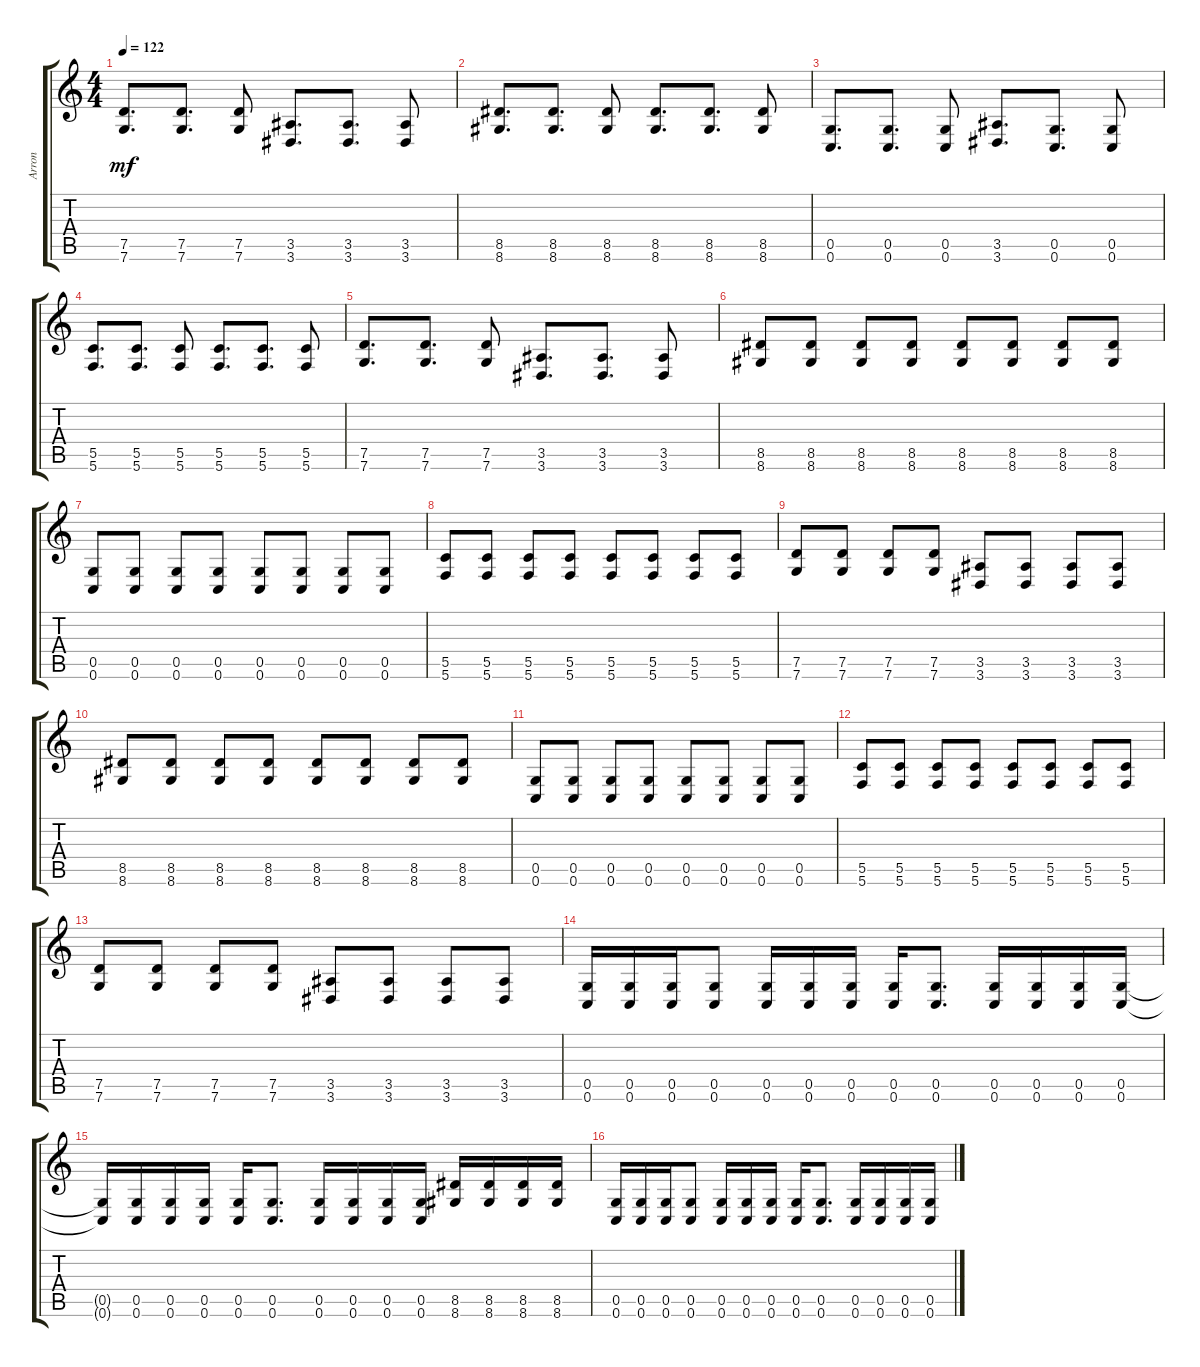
\track ("Arron" "Arron") {instrument distortionguitar}
\staff {score tabs}
\tuning (D4 A3 F3 C3 G2 C2) {hide}
\ts (4 4)
\tempo 122
\clef g2
\ks c
(7.5 7.6).8{d dy mf} (7.5 7.6).8{d} (7.5 7.6).8 (3.5 3.6).8{d} (3.5 3.6).8{d} (3.5 3.6).8 |
(8.5 8.6).8{d} (8.5 8.6).8{d} (8.5 8.6).8 (8.5 8.6).8{d} (8.5 8.6).8{d} (8.5 8.6).8 |
(0.5 0.6).8{d} (0.5 0.6).8{d} (0.5 0.6).8 (3.5 3.6).8{d} (0.5 0.6).8{d} (0.5 0.6).8 |
(5.5 5.6).8{d} (5.5 5.6).8{d} (5.5 5.6).8 (5.5 5.6).8{d} (5.5 5.6).8{d} (5.5 5.6).8 |
(7.5 7.6).8{d} (7.5 7.6).8{d} (7.5 7.6).8 (3.5 3.6).8{d} (3.5 3.6).8{d} (3.5 3.6).8 |
(8.5 8.6).8 (8.5 8.6).8 (8.5 8.6).8 (8.5 8.6).8 (8.5 8.6).8 (8.5 8.6).8 (8.5 8.6).8 (8.5 8.6).8 |
(0.5 0.6).8 (0.5 0.6).8 (0.5 0.6).8 (0.5 0.6).8 (0.5 0.6).8 (0.5 0.6).8 (0.5 0.6).8 (0.5 0.6).8 |
(5.5 5.6).8 (5.5 5.6).8 (5.5 5.6).8 (5.5 5.6).8 (5.5 5.6).8 (5.5 5.6).8 (5.5 5.6).8 (5.5 5.6).8 |
(7.5 7.6).8 (7.5 7.6).8 (7.5 7.6).8 (7.5 7.6).8 (3.5 3.6).8 (3.5 3.6).8 (3.5 3.6).8 (3.5 3.6).8 |
(8.5 8.6).8 (8.5 8.6).8 (8.5 8.6).8 (8.5 8.6).8 (8.5 8.6).8 (8.5 8.6).8 (8.5 8.6).8 (8.5 8.6).8 |
(0.5 0.6).8 (0.5 0.6).8 (0.5 0.6).8 (0.5 0.6).8 (0.5 0.6).8 (0.5 0.6).8 (0.5 0.6).8 (0.5 0.6).8 |
(5.5 5.6).8 (5.5 5.6).8 (5.5 5.6).8 (5.5 5.6).8 (5.5 5.6).8 (5.5 5.6).8 (5.5 5.6).8 (5.5 5.6).8 |
(7.5 7.6).8 (7.5 7.6).8 (7.5 7.6).8 (7.5 7.6).8 (3.5 3.6).8 (3.5 3.6).8 (3.5 3.6).8 (3.5 3.6).8 |
(0.5 0.6).16 (0.5 0.6).16 (0.5 0.6).16 (0.5 0.6).8 (0.5 0.6).16 (0.5 0.6).16 (0.5 0.6).16 (0.5 0.6).16 (0.5 0.6).8{d} (0.5 0.6).16 (0.5 0.6).16 (0.5 0.6).16 (0.5 0.6).16 |
(0.5{t} 0.6{t}).16 (0.5 0.6).16 (0.5 0.6).16 (0.5 0.6).16 (0.5 0.6).16 (0.5 0.6).8{d} (0.5 0.6).16 (0.5 0.6).16 (0.5 0.6).16 (0.5 0.6).16 (8.5 8.6).16 (8.5 8.6).16 (8.5 8.6).16 (8.5 8.6).16 |
(0.5 0.6).16 (0.5 0.6).16 (0.5 0.6).16 (0.5 0.6).8 (0.5 0.6).16 (0.5 0.6).16 (0.5 0.6).16 (0.5 0.6).16 (0.5 0.6).8{d} (0.5 0.6).16 (0.5 0.6).16 (0.5 0.6).16 (0.5 0.6).16
